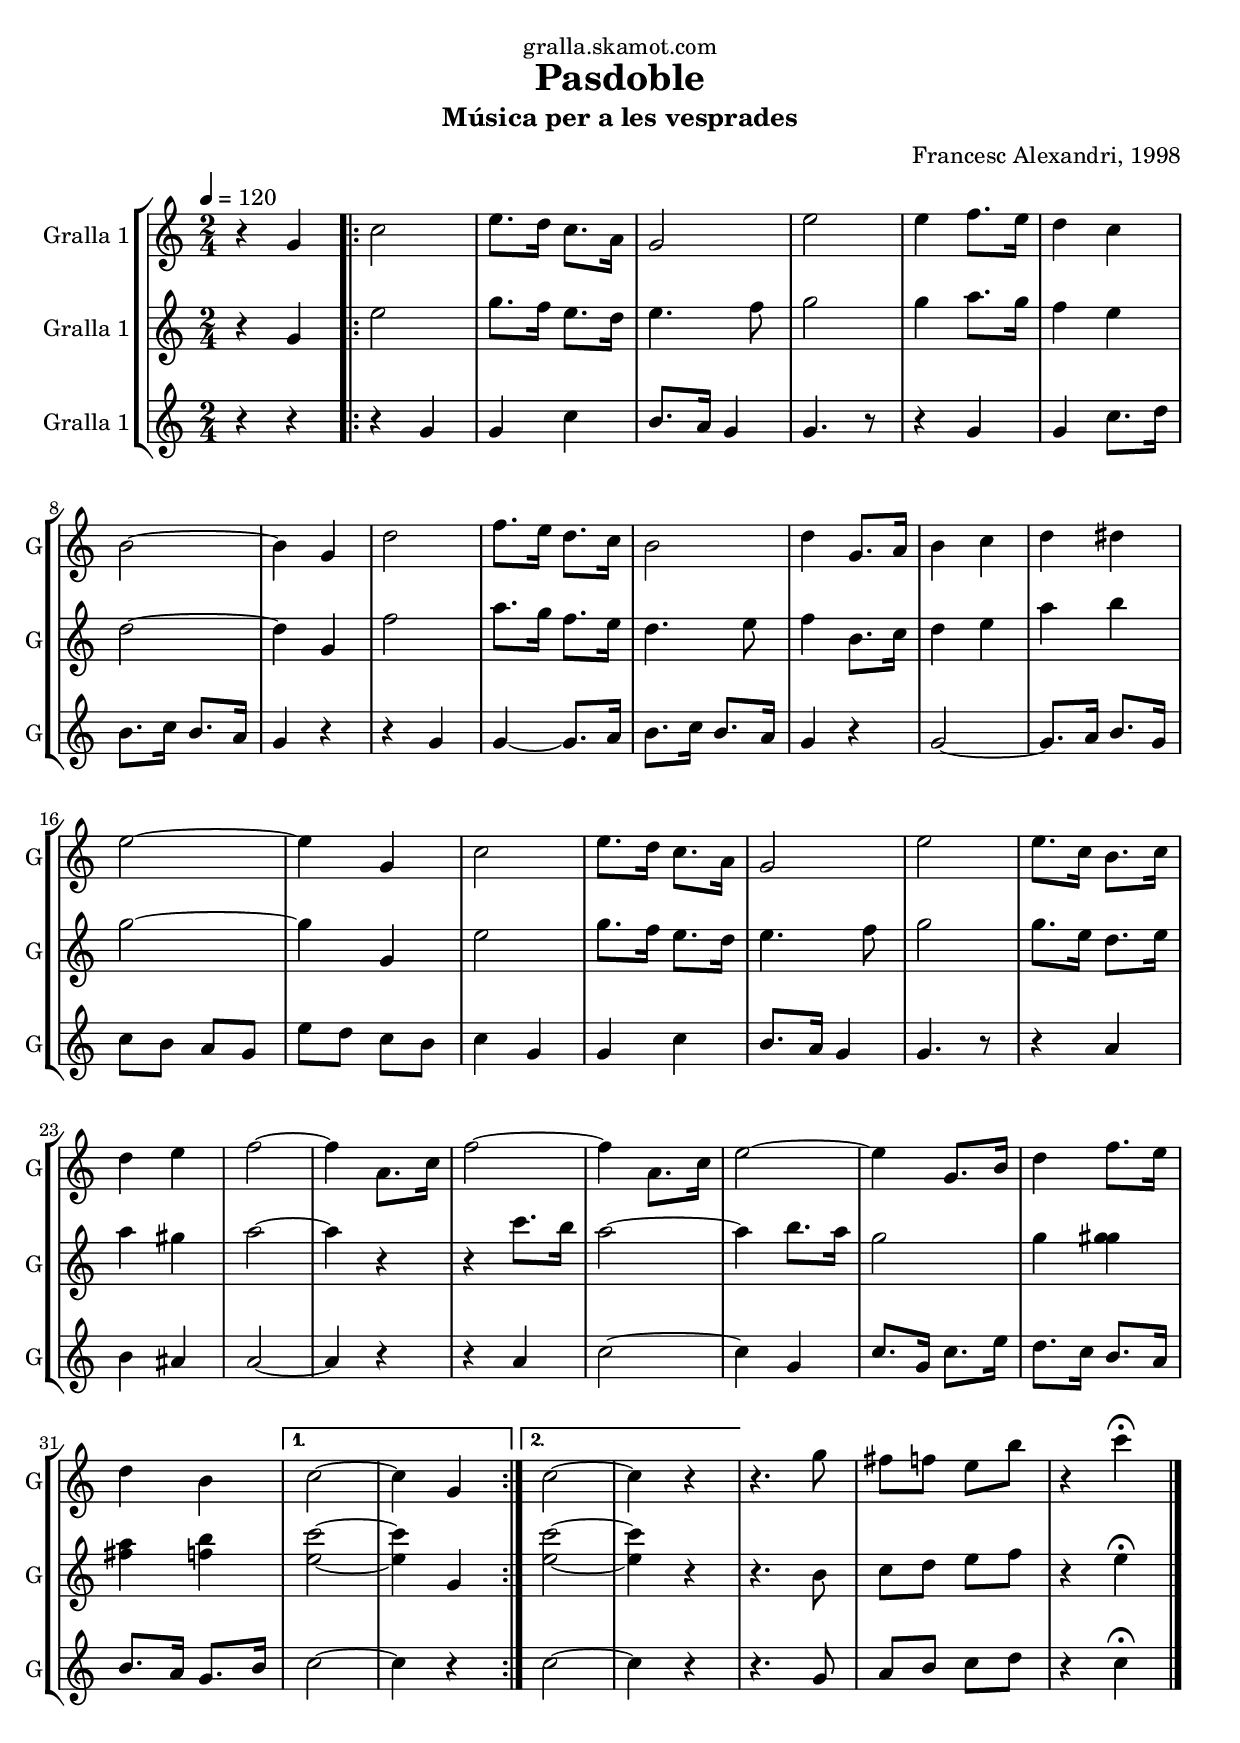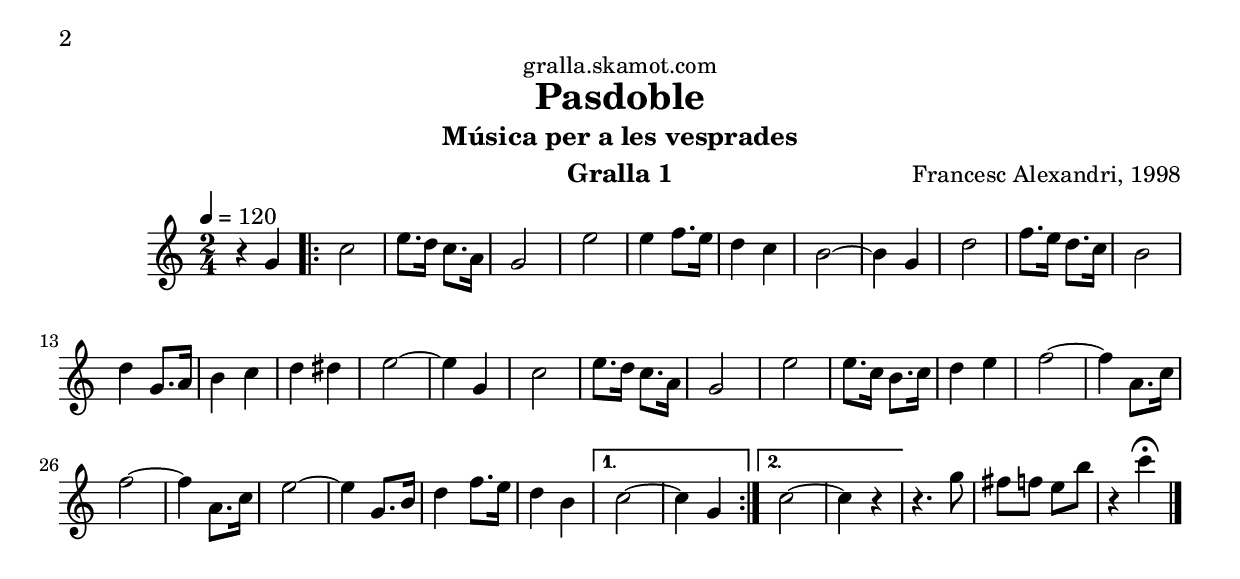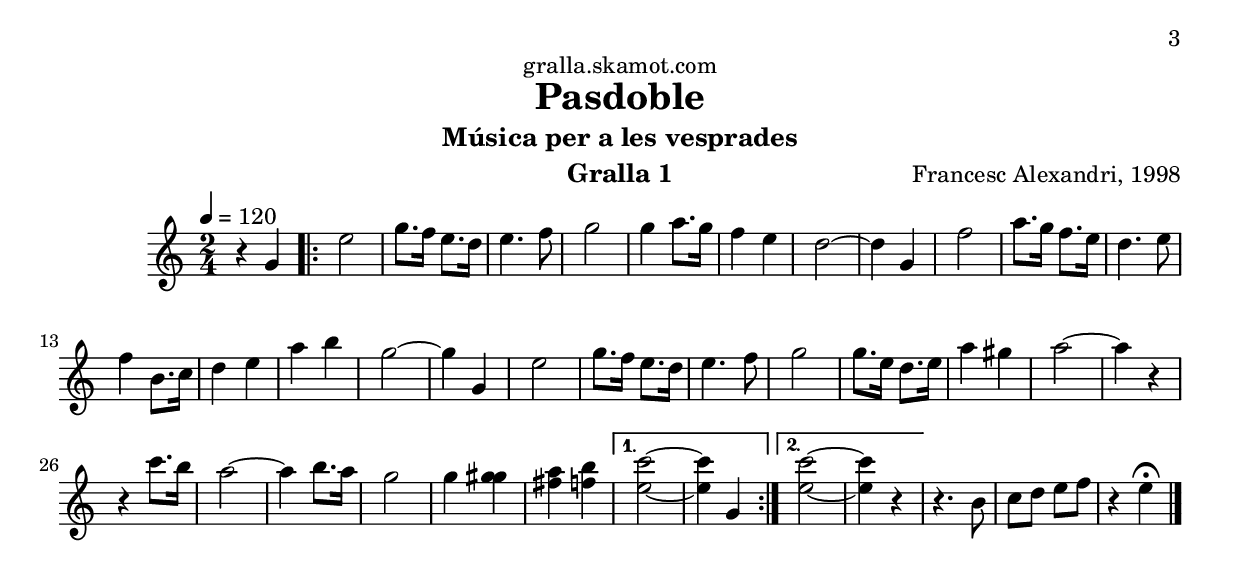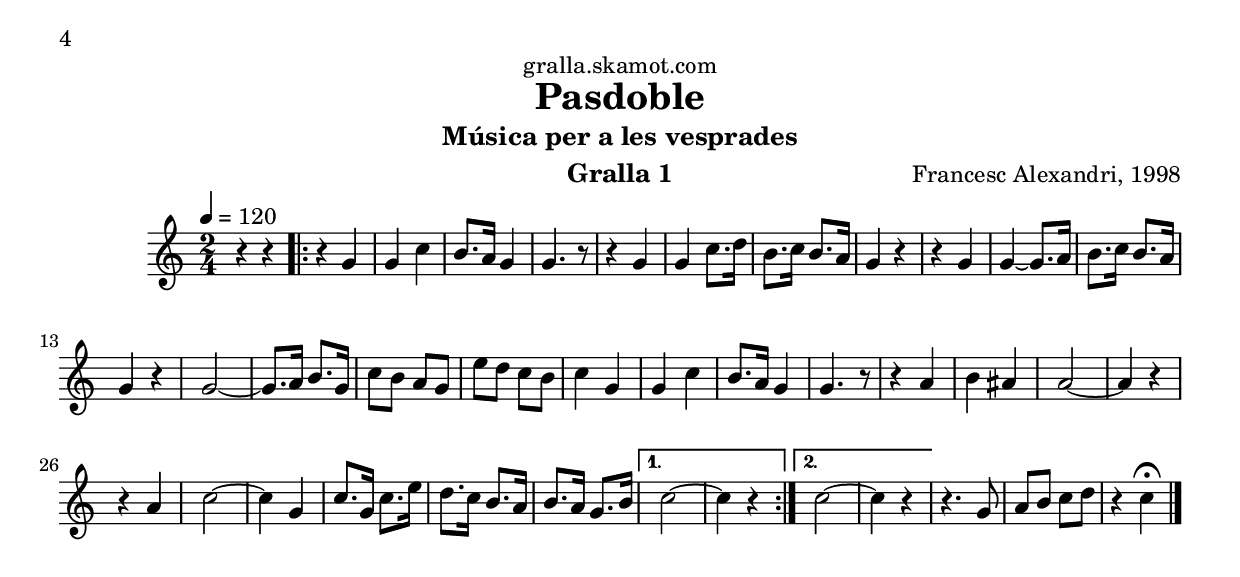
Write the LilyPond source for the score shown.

\version "2.16.2"

\header {
  dedication="gralla.skamot.com"
  title="Pasdoble"
  subtitle="Música per a les vesprades"
  subsubtitle=""
  poet=""
  meter=""
  piece=""
  composer="Francesc Alexandri, 1998"
  arranger=""
  opus=""
  instrument=""
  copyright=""
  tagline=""
}

liniaroAa =
\relative g'
{
  \tempo 4=120
  \clef treble
  \key c \major
  \time 2/4
  r4 g  |
  \repeat volta 2 { c2  |
  e8. d16 c8. a16  |
  g2  |
  %05
  e'2  |
  e4 f8. e16  |
  d4 c  |
  b2 ~  |
  b4 g  |
  %10
  d'2  |
  f8. e16 d8. c16  |
  b2  |
  d4 g,8. a16  |
  b4 c  |
  %15
  d4 dis  |
  e2 ~  |
  e4 g,  |
  c2  |
  e8. d16 c8. a16  |
  %20
  g2  |
  e'2  |
  e8. c16 b8. c16  |
  d4 e  |
  f2 ~  |
  %25
  f4 a,8. c16  |
  f2 ~  |
  f4 a,8. c16  |
  e2 ~  |
  e4 g,8. b16  |
  %30
  d4 f8. e16  |
  d4 b }
  \alternative { { c2 ~  |
  c4 g }
  { c2 ~  |
  %35
  c4 r } }
  r4. g'8  |
  fis8 f e b'  |
  r4 c\fermata  \bar "|."
}

liniaroAb =
\relative g'
{
  \tempo 4=120
  \clef treble
  \key c \major
  \time 2/4
  r4 g  |
  \repeat volta 2 { e'2  |
  g8. f16 e8. d16  |
  e4. f8  |
  %05
  g2  |
  g4 a8. g16  |
  f4 e  |
  d2 ~  |
  d4 g,  |
  %10
  f'2  |
  a8. g16 f8. e16  |
  d4. e8  |
  f4 b,8. c16  |
  d4 e  |
  %15
  a4 b  |
  g2 ~  |
  g4 g,  |
  e'2  |
  g8. f16 e8. d16  |
  %20
  e4. f8  |
  g2  |
  g8. e16 d8. e16  |
  a4 gis  |
  a2 ~  |
  %25
  a4 r  |
  r4 c8. b16  |
  a2 ~  |
  a4 b8. a16  |
  g2  |
  %30
  g4 <g gis>  |
  <fis a>4 <f b> }
  \alternative { { <e c'>2 ~ ~  |
  <e c'>4 g, }
  { <e' c'>2 ~ ~  |
  %35
  <e c'>4 r } }
  r4. b8  |
  c8 d e f  |
  r4 e\fermata  \bar "|."
}

liniaroAc =
\relative g'
{
  \tempo 4=120
  \clef treble
  \key c \major
  \time 2/4
  r4 r  |
  \repeat volta 2 { r4 g  |
  g4 c  |
  b8. a16 g4  |
  %05
  g4. r8  |
  r4 g  |
  g4 c8. d16  |
  b8. c16 b8. a16  |
  g4 r  |
  %10
  r4 g  |
  g4 ~ g8. a16  |
  b8. c16 b8. a16  |
  g4 r  |
  g2 ~  |
  %15
  g8. a16 b8. g16  |
  c8 b a g  |
  e'8 d c b  |
  c4 g  |
  g4 c  |
  %20
  b8. a16 g4  |
  g4. r8  |
  r4 a  |
  b4 ais  |
  a2 ~  |
  %25
  a4 r  |
  r4 a  |
  c2 ~  |
  c4 g  |
  c8. g16 c8. e16  |
  %30
  d8. c16 b8. a16  |
  b8. a16 g8. b16 }
  \alternative { { c2 ~  |
  c4 r }
  { c2 ~  |
  %35
  c4 r } }
  r4. g8  |
  a8 b c d  |
  r4 c\fermata  \bar "|."
}

\bookpart {
  \score {
    \new StaffGroup {
      \override Score.RehearsalMark #'self-alignment-X = #LEFT
      <<
        \new Staff \with {instrumentName = #"Gralla 1" shortInstrumentName = #"G"} \liniaroAa
        \new Staff \with {instrumentName = #"Gralla 1" shortInstrumentName = #"G"} \liniaroAb
        \new Staff \with {instrumentName = #"Gralla 1" shortInstrumentName = #"G"} \liniaroAc
      >>
    }
    \layout {}
  }
  \score { \unfoldRepeats
    \new StaffGroup {
      \override Score.RehearsalMark #'self-alignment-X = #LEFT
      <<
        \new Staff \with {instrumentName = #"Gralla 1" shortInstrumentName = #"G"} \liniaroAa
        \new Staff \with {instrumentName = #"Gralla 1" shortInstrumentName = #"G"} \liniaroAb
        \new Staff \with {instrumentName = #"Gralla 1" shortInstrumentName = #"G"} \liniaroAc
      >>
    }
    \midi {
      \set Staff.midiInstrument = "oboe"
      \set DrumStaff.midiInstrument = "drums"
    }
  }
}

\bookpart {
  \header {instrument="Gralla 1"}
  \score {
    \new StaffGroup {
      \override Score.RehearsalMark #'self-alignment-X = #LEFT
      <<
        \new Staff \liniaroAa
      >>
    }
    \layout {}
  }
  \score { \unfoldRepeats
    \new StaffGroup {
      \override Score.RehearsalMark #'self-alignment-X = #LEFT
      <<
        \new Staff \liniaroAa
      >>
    }
    \midi {
      \set Staff.midiInstrument = "oboe"
      \set DrumStaff.midiInstrument = "drums"
    }
  }
}

\bookpart {
  \header {instrument="Gralla 1"}
  \score {
    \new StaffGroup {
      \override Score.RehearsalMark #'self-alignment-X = #LEFT
      <<
        \new Staff \liniaroAb
      >>
    }
    \layout {}
  }
  \score { \unfoldRepeats
    \new StaffGroup {
      \override Score.RehearsalMark #'self-alignment-X = #LEFT
      <<
        \new Staff \liniaroAb
      >>
    }
    \midi {
      \set Staff.midiInstrument = "oboe"
      \set DrumStaff.midiInstrument = "drums"
    }
  }
}

\bookpart {
  \header {instrument="Gralla 1"}
  \score {
    \new StaffGroup {
      \override Score.RehearsalMark #'self-alignment-X = #LEFT
      <<
        \new Staff \liniaroAc
      >>
    }
    \layout {}
  }
  \score { \unfoldRepeats
    \new StaffGroup {
      \override Score.RehearsalMark #'self-alignment-X = #LEFT
      <<
        \new Staff \liniaroAc
      >>
    }
    \midi {
      \set Staff.midiInstrument = "oboe"
      \set DrumStaff.midiInstrument = "drums"
    }
  }
}

